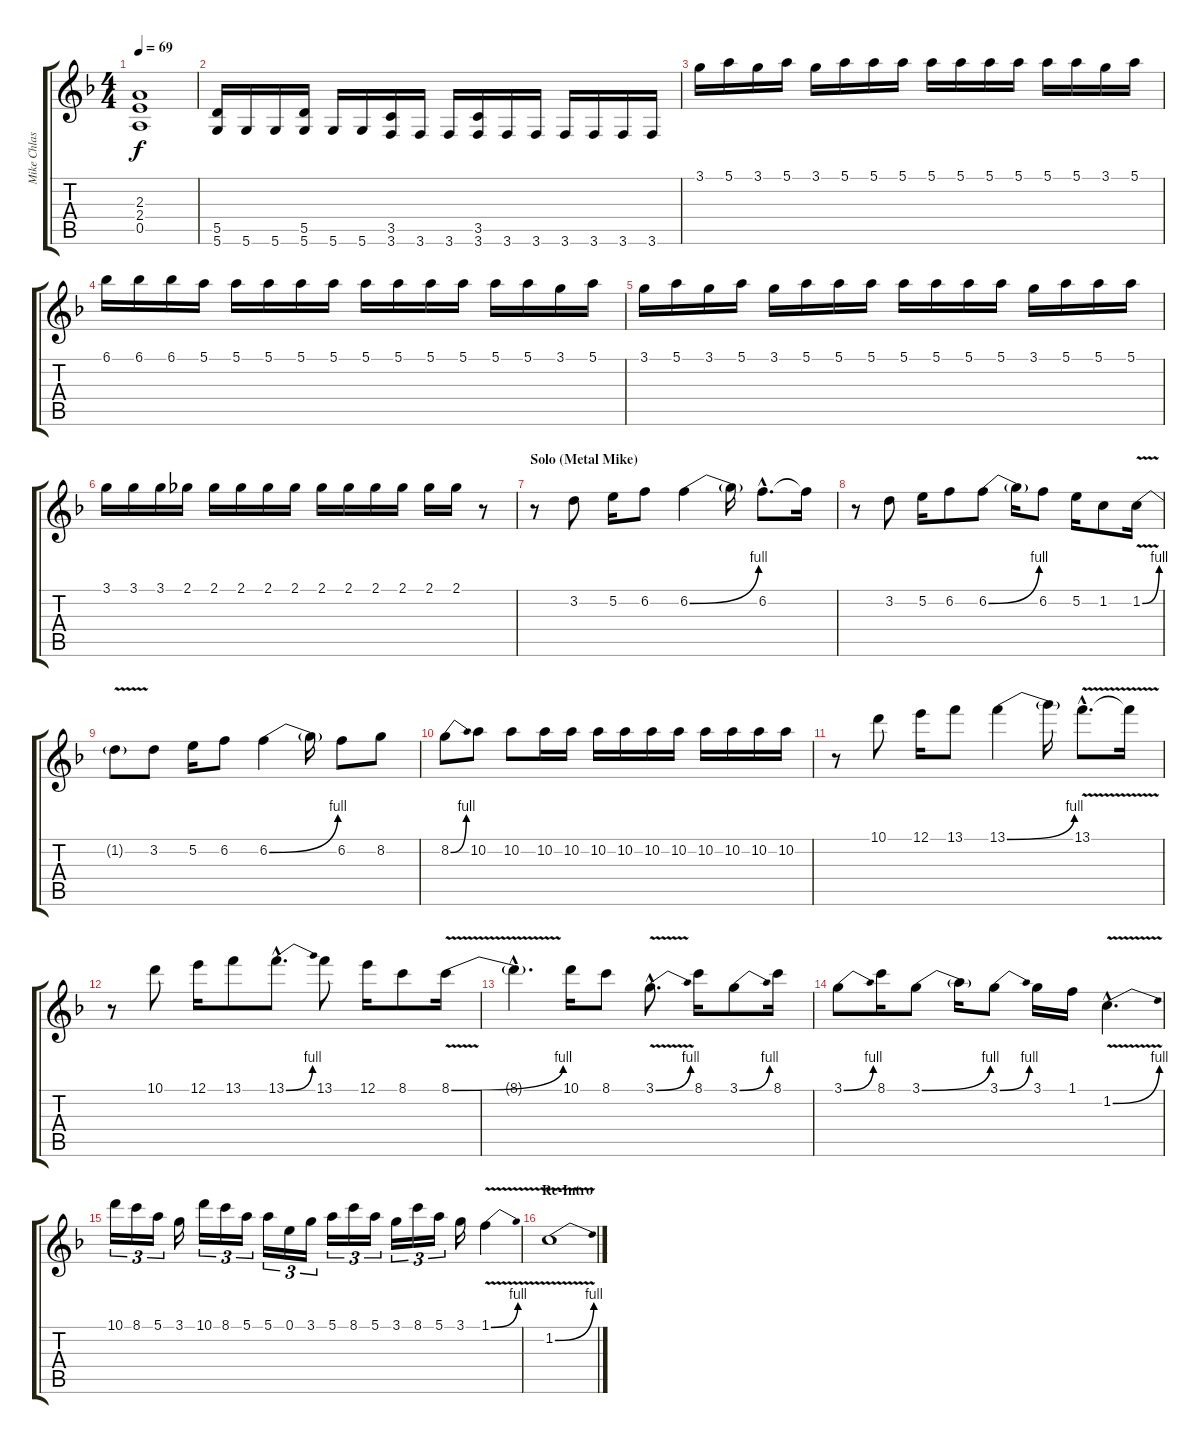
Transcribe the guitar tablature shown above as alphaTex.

\track ("Mike Chlasciak" "Mike Chlas") {instrument distortionguitar}
\staff {score tabs}
\tuning (E4 B3 G3 D3 A2 D2) {hide}
\ts (4 4)
\tempo 69
\clef g2
\ks dminor
(2.3 2.4 0.5).1{dy f} |
(5.5 5.6).16 5.6.16 5.6.16 (5.5 5.6).16 5.6.16 5.6.16 (3.5 3.6).16 3.6.16 3.6.16 (3.5 3.6).16 3.6.16 3.6.16 3.6.16 3.6.16 3.6.16 3.6.16 |
3.1.16{volume 11} 5.1.16 3.1.16 5.1.16 3.1.16 5.1.16 5.1.16 5.1.16 5.1.16 5.1.16 5.1.16 5.1.16 5.1.16 5.1.16 3.1.16 5.1.16 |
6.1.16 6.1.16 6.1.16 5.1.16 5.1.16 5.1.16 5.1.16 5.1.16 5.1.16 5.1.16 5.1.16 5.1.16 5.1.16 5.1.16 3.1.16 5.1.16 |
3.1.16 5.1.16 3.1.16 5.1.16 3.1.16 5.1.16 5.1.16 5.1.16 5.1.16 5.1.16 5.1.16 5.1.16 3.1.16 5.1.16 5.1.16 5.1.16 |
3.1.16 3.1.16 3.1.16 2.1.16 2.1.16 2.1.16 2.1.16 2.1.16 2.1.16 2.1.16 2.1.16 2.1.16 2.1.16 2.1.16 r.8 |
\section ("" "Solo (Metal Mike)")
r.8{volume 16} 3.2.8 5.2.16 6.2.8 6.2{be (bend 0 0 60 4)}.4 6.2{t}.16 6.2{hac}.8{d} 6.2{t}.16 |
r.8 3.2.8 5.2.16 6.2.8 6.2{be (bend 0 0 60 4)}.8 6.2{t}.16 6.2.8 5.2.16 1.2.8 1.2{be (bend 0 0 60 4) v}.16 |
1.2{t}.8 3.2.8 5.2.16 6.2.8 6.2{be (bend 0 0 60 4)}.4 6.2{t}.16 6.2.8 8.2.8 |
8.2{be (bend 0 0 60 4)}.8 10.2.8 10.2.8 10.2.16 10.2.16 10.2.16 10.2.16 10.2.16 10.2.16 10.2.16 10.2.16 10.2.16 10.2.16 |
r.8 10.1.8 12.1.16 13.1.8 13.1{be (bend 0 0 60 4)}.4 13.1{t}.16 13.1{v hac}.8{d} 13.1{t}.16 |
r.8 10.1.8 12.1.16 13.1.8 13.1{be (bend 0 0 60 4) hac}.8{d} 13.1.8 12.1.16 8.1.8 8.1{be (bend 0 0 60 4) v}.16 |
8.1{hac t}.4{d} 10.1.16 8.1.8 3.1{be (bend 0 0 60 4) v hac}.8{d} 8.1.16 3.1{be (bend 0 0 60 4)}.8 8.1.16 |
3.1{be (bend 0 0 60 4)}.8 8.1.16 3.1{be (bend 0 0 60 4)}.8 3.1{t}.16 3.1{be (bend 0 0 60 4)}.8 3.1.16 1.1.16 1.2{be (bend 0 0 60 4) v hac}.4{d} |
10.1.16{tu (3 2)} 8.1.16{tu (3 2)} 5.1.16{tu (3 2)} 3.1.16 10.1.16{tu (3 2)} 8.1.16{tu (3 2)} 5.1.16{tu (3 2)} 5.1.16{tu (3 2)} 0.1.16{tu (3 2)} 3.1.16{tu (3 2)} 5.1.16{tu (3 2)} 8.1.16{tu (3 2)} 5.1.16{tu (3 2)} 3.1.16{tu (3 2)} 8.1.16{tu (3 2)} 5.1.16{tu (3 2)} 3.1.16 1.1{be (bend 0 0 60 4) v}.4 |
\section ("" "Re-Intro")
1.2{be (bend 0 0 60 4) v}.1
